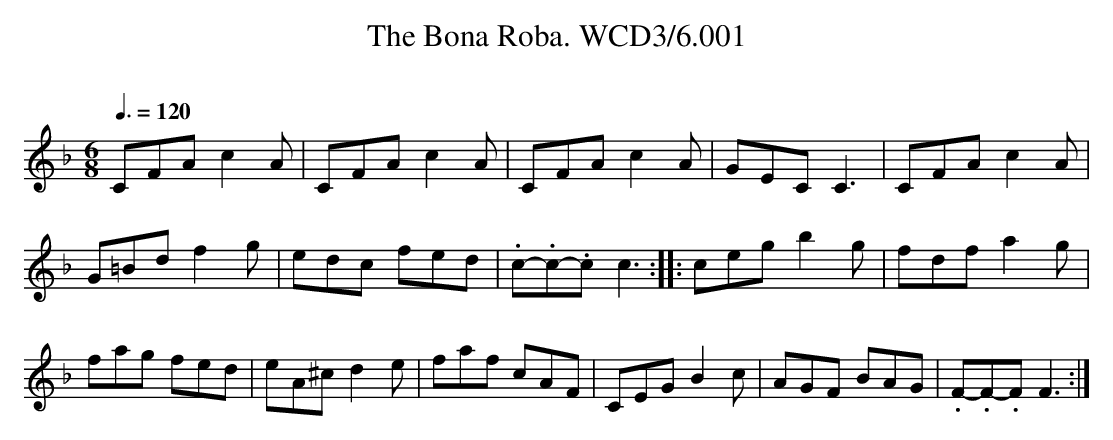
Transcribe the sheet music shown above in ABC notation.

X:1
T:Bona Roba. WCD3/6.001, The
O:
M:6/8
L:1/8
Q:3/8=120
K:F
CFA c2 A|CFA c2 A|CFA c2 A|GEC C3|CFA c2 A|
G=Bd f2 g|edc fed|.c-.c-.c c3::ceg b2 g|fdf a2 g|
fag fed|eA^c d2 e|faf cAF|CEG B2 c|AGF BAG|.F-.F-.F F3:|
